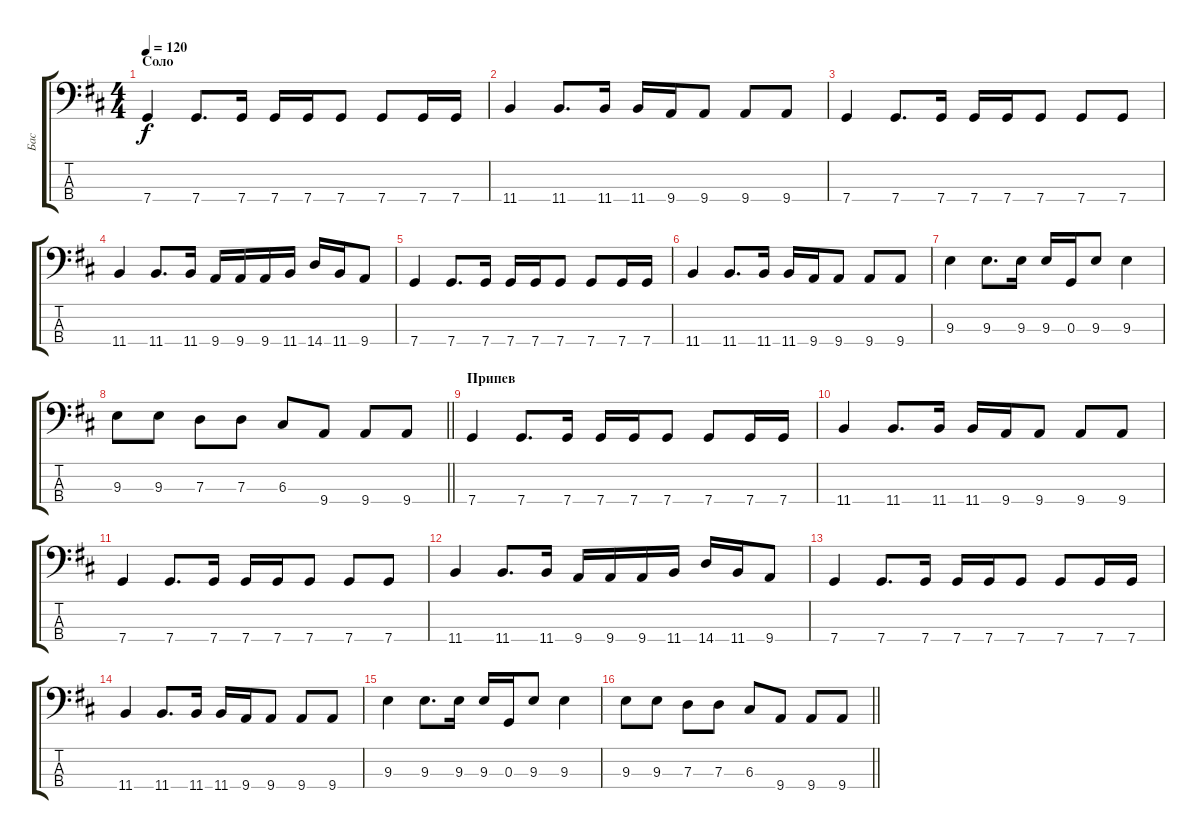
\track ("Бас" "Бас") {instrument electricbasspick}
\staff {score tabs}
\tuning (F2 C2 G1 C1) {hide}
\ts (4 4)
\section ("" "Соло")
\tempo 120
\clef f4
\ks d
7.4.4{dy f} 7.4.8{d} 7.4.16 7.4.16 7.4.16 7.4.8 7.4.8 7.4.16 7.4.16 |
11.4.4 11.4.8{d} 11.4.16 11.4.16 9.4.16 9.4.8 9.4.8 9.4.8 |
7.4.4 7.4.8{d} 7.4.16 7.4.16 7.4.16 7.4.8 7.4.8 7.4.8 |
11.4.4 11.4.8{d} 11.4.16 9.4.16 9.4.16 9.4.16 11.4.16 14.4.16 11.4.16 9.4.8 |
7.4.4 7.4.8{d} 7.4.16 7.4.16 7.4.16 7.4.8 7.4.8 7.4.16 7.4.16 |
11.4.4 11.4.8{d} 11.4.16 11.4.16 9.4.16 9.4.8 9.4.8 9.4.8 |
9.3.4 9.3.8{d} 9.3.16 9.3.16 0.3.16 9.3.8 9.3.4 |
\barLineRight lightlight
9.3.8 9.3.8 7.3.8 7.3.8 6.3.8 9.4.8 9.4.8 9.4.8 |
\section ("" "Припев")
7.4.4 7.4.8{d} 7.4.16 7.4.16 7.4.16 7.4.8 7.4.8 7.4.16 7.4.16 |
11.4.4 11.4.8{d} 11.4.16 11.4.16 9.4.16 9.4.8 9.4.8 9.4.8 |
7.4.4 7.4.8{d} 7.4.16 7.4.16 7.4.16 7.4.8 7.4.8 7.4.8 |
11.4.4 11.4.8{d} 11.4.16 9.4.16 9.4.16 9.4.16 11.4.16 14.4.16 11.4.16 9.4.8 |
7.4.4 7.4.8{d} 7.4.16 7.4.16 7.4.16 7.4.8 7.4.8 7.4.16 7.4.16 |
11.4.4 11.4.8{d} 11.4.16 11.4.16 9.4.16 9.4.8 9.4.8 9.4.8 |
9.3.4 9.3.8{d} 9.3.16 9.3.16 0.3.16 9.3.8 9.3.4 |
\barLineRight lightlight
9.3.8 9.3.8 7.3.8 7.3.8 6.3.8 9.4.8 9.4.8 9.4.8
